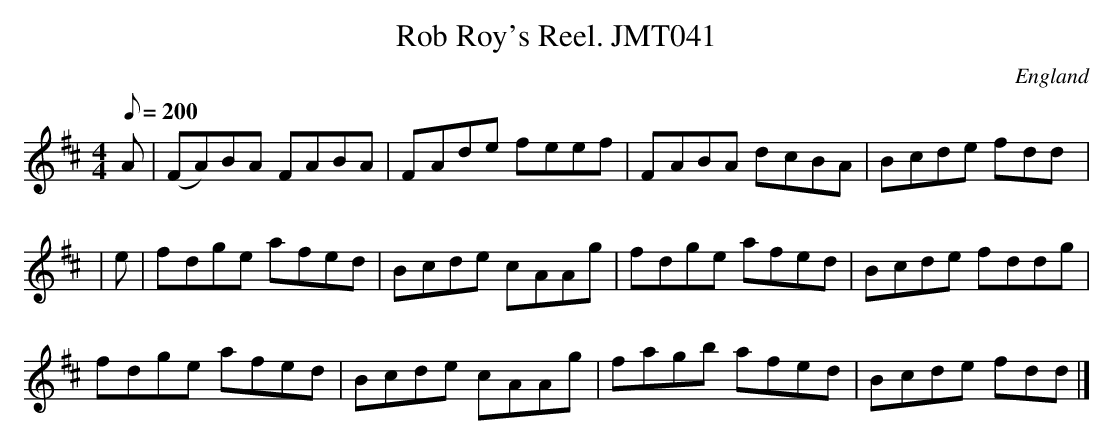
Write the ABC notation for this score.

X:1
T:Rob Roy's Reel. JMT041
M:4/4
L:1/8
Q:200
O:England
K:D
A|(FA)BA FABA|F-Ade f-eef|F-ABA d-cBA|B-cde f-dd|:!
|e|f-dge a-fed|B-cde c-AAg|f-dge afed|B-cde f-ddg|!
f-dge a-fed|Bcde c-AAg|f-agb a-fed|B-cde f-dd|]
